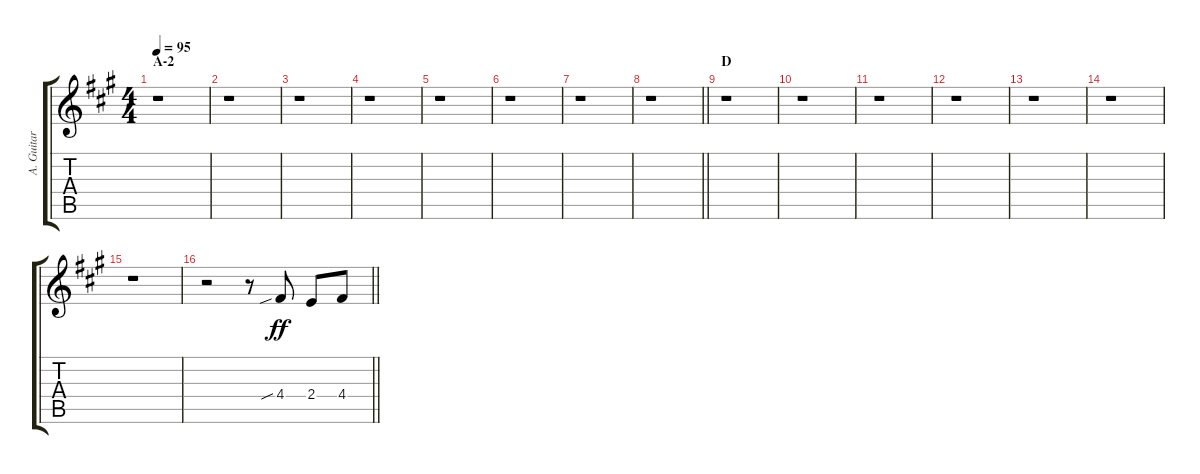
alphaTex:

\track ("A. Guitar II" "A. Guitar ") {instrument acousticguitarsteel}
\staff {score tabs}
\tuning (E4 B3 G3 D3 A2 E2) {hide}
\ts (4 4)
\section ("" "A-2")
\tempo 95
\clef g2
\ks a
r.1{dy ff} |
r.1 |
r.1 |
r.1 |
r.1 |
r.1 |
r.1 |
\barLineRight lightlight
r.1 |
\section ("" "D")
r.1 |
r.1 |
r.1 |
r.1 |
r.1 |
r.1 |
r.1 |
\barLineRight lightlight
r.2 r.8 4.4{sib}.8 2.4.8 4.4.8
